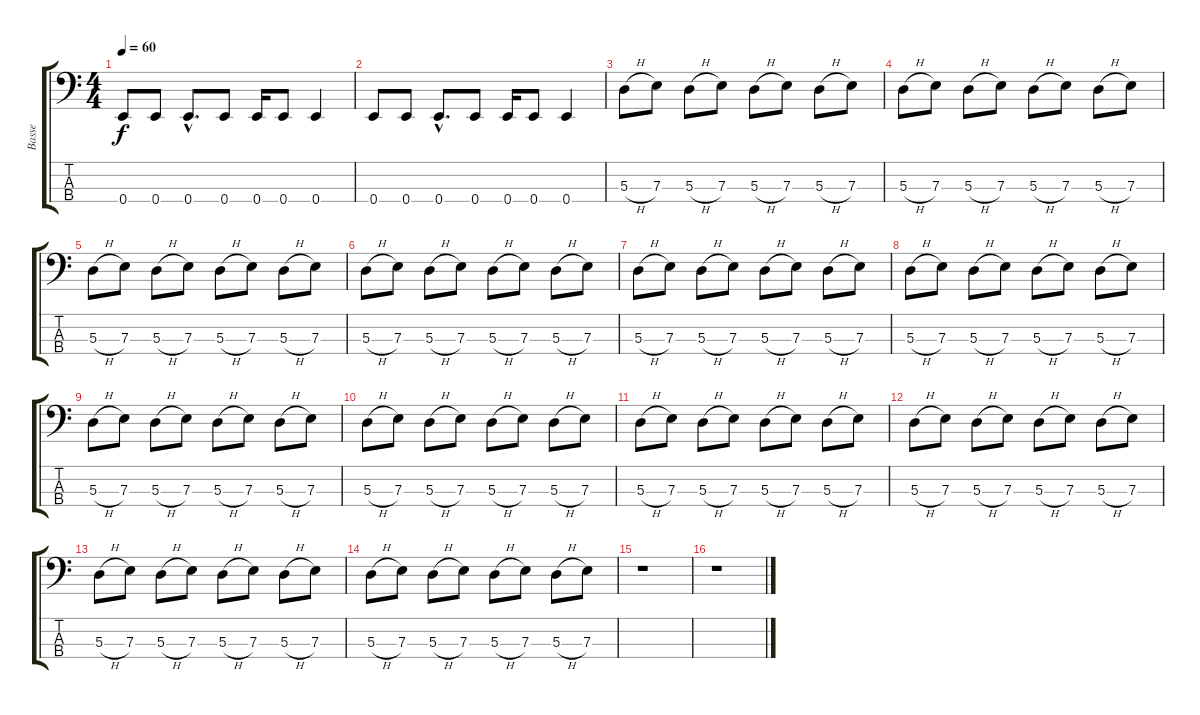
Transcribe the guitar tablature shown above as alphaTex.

\track ("Basse" "Basse") {instrument electricbasspick}
\staff {score tabs}
\tuning (G2 D2 A1 E1) {hide}
\ts (4 4)
\tempo 60
\clef f4
\ks c
0.4.8{dy f} 0.4.8 0.4{hac}.8{d} 0.4.8 0.4.16 0.4.8 0.4.4 |
0.4.8 0.4.8 0.4{hac}.8{d} 0.4.8 0.4.16 0.4.8 0.4.4 |
5.3{h}.8 7.3.8 5.3{h}.8 7.3.8 5.3{h}.8 7.3.8 5.3{h}.8 7.3.8 |
5.3{h}.8 7.3.8 5.3{h}.8 7.3.8 5.3{h}.8 7.3.8 5.3{h}.8 7.3.8 |
5.3{h}.8 7.3.8 5.3{h}.8 7.3.8 5.3{h}.8 7.3.8 5.3{h}.8 7.3.8 |
5.3{h}.8 7.3.8 5.3{h}.8 7.3.8 5.3{h}.8 7.3.8 5.3{h}.8 7.3.8 |
5.3{h}.8 7.3.8 5.3{h}.8 7.3.8 5.3{h}.8 7.3.8 5.3{h}.8 7.3.8 |
5.3{h}.8 7.3.8 5.3{h}.8 7.3.8 5.3{h}.8 7.3.8 5.3{h}.8 7.3.8 |
5.3{h}.8 7.3.8 5.3{h}.8 7.3.8 5.3{h}.8 7.3.8 5.3{h}.8 7.3.8 |
5.3{h}.8 7.3.8 5.3{h}.8 7.3.8 5.3{h}.8 7.3.8 5.3{h}.8 7.3.8 |
5.3{h}.8 7.3.8 5.3{h}.8 7.3.8 5.3{h}.8 7.3.8 5.3{h}.8 7.3.8 |
5.3{h}.8 7.3.8 5.3{h}.8 7.3.8 5.3{h}.8 7.3.8 5.3{h}.8 7.3.8 |
5.3{h}.8 7.3.8 5.3{h}.8 7.3.8 5.3{h}.8 7.3.8 5.3{h}.8 7.3.8 |
5.3{h}.8 7.3.8 5.3{h}.8 7.3.8 5.3{h}.8 7.3.8 5.3{h}.8 7.3.8 |
r.1 |
r.1
